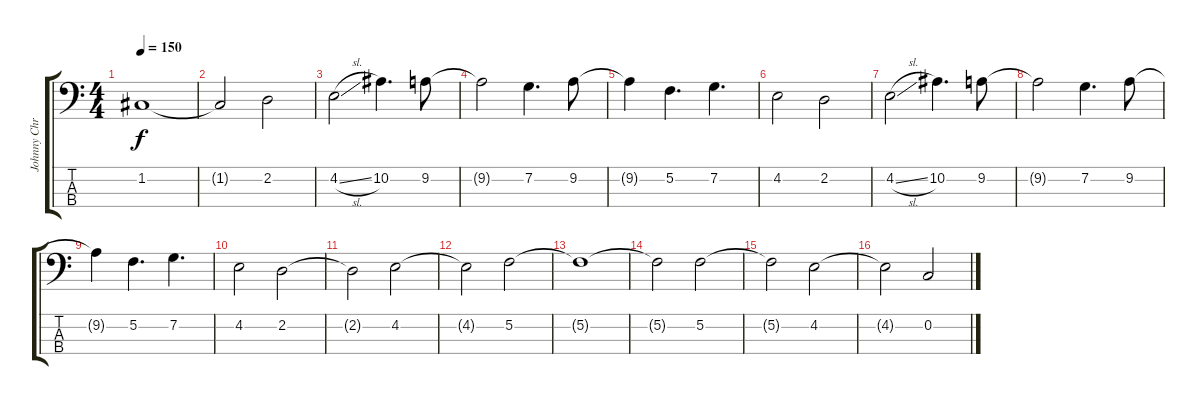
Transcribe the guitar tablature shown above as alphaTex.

\track ("Johnny Christ" "Johnny Chr") {instrument electricbassfinger}
\staff {score tabs}
\tuning (F2 C2 G1 C1) {hide}
\ts (4 4)
\tempo 150
\clef f4
\ks c
1.2{t}.1{dy f} |
1.2{t}.2 2.2.2 |
4.2{sl}.2 10.2.4{d} 9.2.8 |
9.2{t}.2 7.2.4{d} 9.2.8 |
9.2{t}.4 5.2.4{d} 7.2.4{d} |
4.2.2 2.2.2 |
4.2{sl}.2 10.2.4{d} 9.2.8 |
9.2{t}.2 7.2.4{d} 9.2.8 |
9.2{t}.4 5.2.4{d} 7.2.4{d} |
4.2.2 2.2.2 |
2.2{t}.2 4.2.2 |
4.2{t}.2 5.2.2 |
5.2{t}.1 |
5.2{t}.2 5.2.2 |
5.2{t}.2 4.2.2 |
4.2{t}.2 0.2.2
